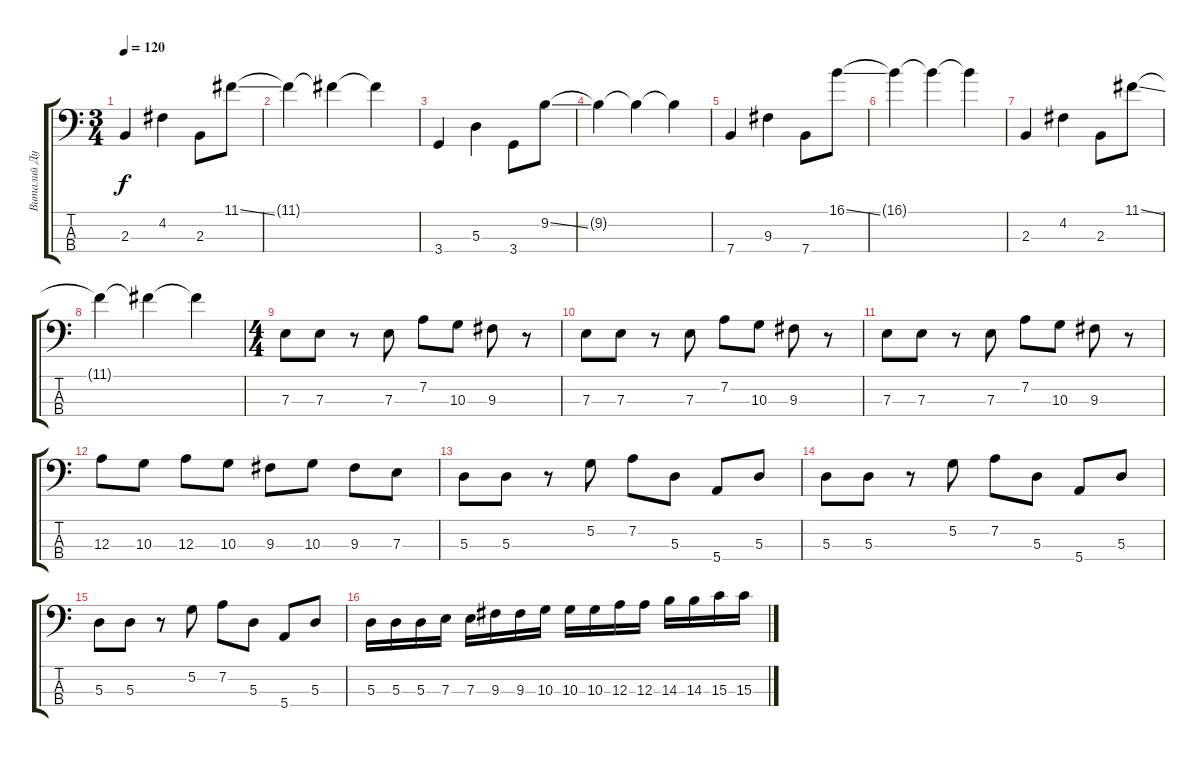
\track ("Виталий Дубинин" "Виталий Ду") {instrument slapbass1}
\staff {score tabs}
\tuning (G2 D2 A1 E1) {hide}
\ts (3 4)
\tempo 120
\clef f4
\ks c
2.3.4{dy f} 4.2.4 2.3.8 11.1{ss}.8 |
11.1{t}.4 11.1{t}.4 11.1{t}.4 |
3.4.4 5.3.4 3.4.8 9.2{ss}.8 |
9.2{t}.4 9.2{t}.4 9.2{t}.4 |
7.4.4 9.3.4 7.4.8 16.1{ss}.8 |
16.1{t}.4 16.1{t}.4 16.1{t}.4 |
2.3.4 4.2.4 2.3.8 11.1{ss}.8 |
11.1{t}.4 11.1{t}.4 11.1{t}.4 |
\ts (4 4)
7.3.8 7.3.8 r.8 7.3.8 7.2.8 10.3.8 9.3.8 r.8 |
7.3.8 7.3.8 r.8 7.3.8 7.2.8 10.3.8 9.3.8 r.8 |
7.3.8 7.3.8 r.8 7.3.8 7.2.8 10.3.8 9.3.8 r.8 |
12.3.8 10.3.8 12.3.8 10.3.8 9.3.8 10.3.8 9.3.8 7.3.8 |
5.3.8 5.3.8 r.8 5.2.8 7.2.8 5.3.8 5.4.8 5.3.8 |
5.3.8 5.3.8 r.8 5.2.8 7.2.8 5.3.8 5.4.8 5.3.8 |
5.3.8 5.3.8 r.8 5.2.8 7.2.8 5.3.8 5.4.8 5.3.8 |
5.3.16 5.3.16 5.3.16 7.3.16 7.3.16 9.3.16 9.3.16 10.3.16 10.3.16 10.3.16 12.3.16 12.3.16 14.3.16 14.3.16 15.3.16 15.3.16
